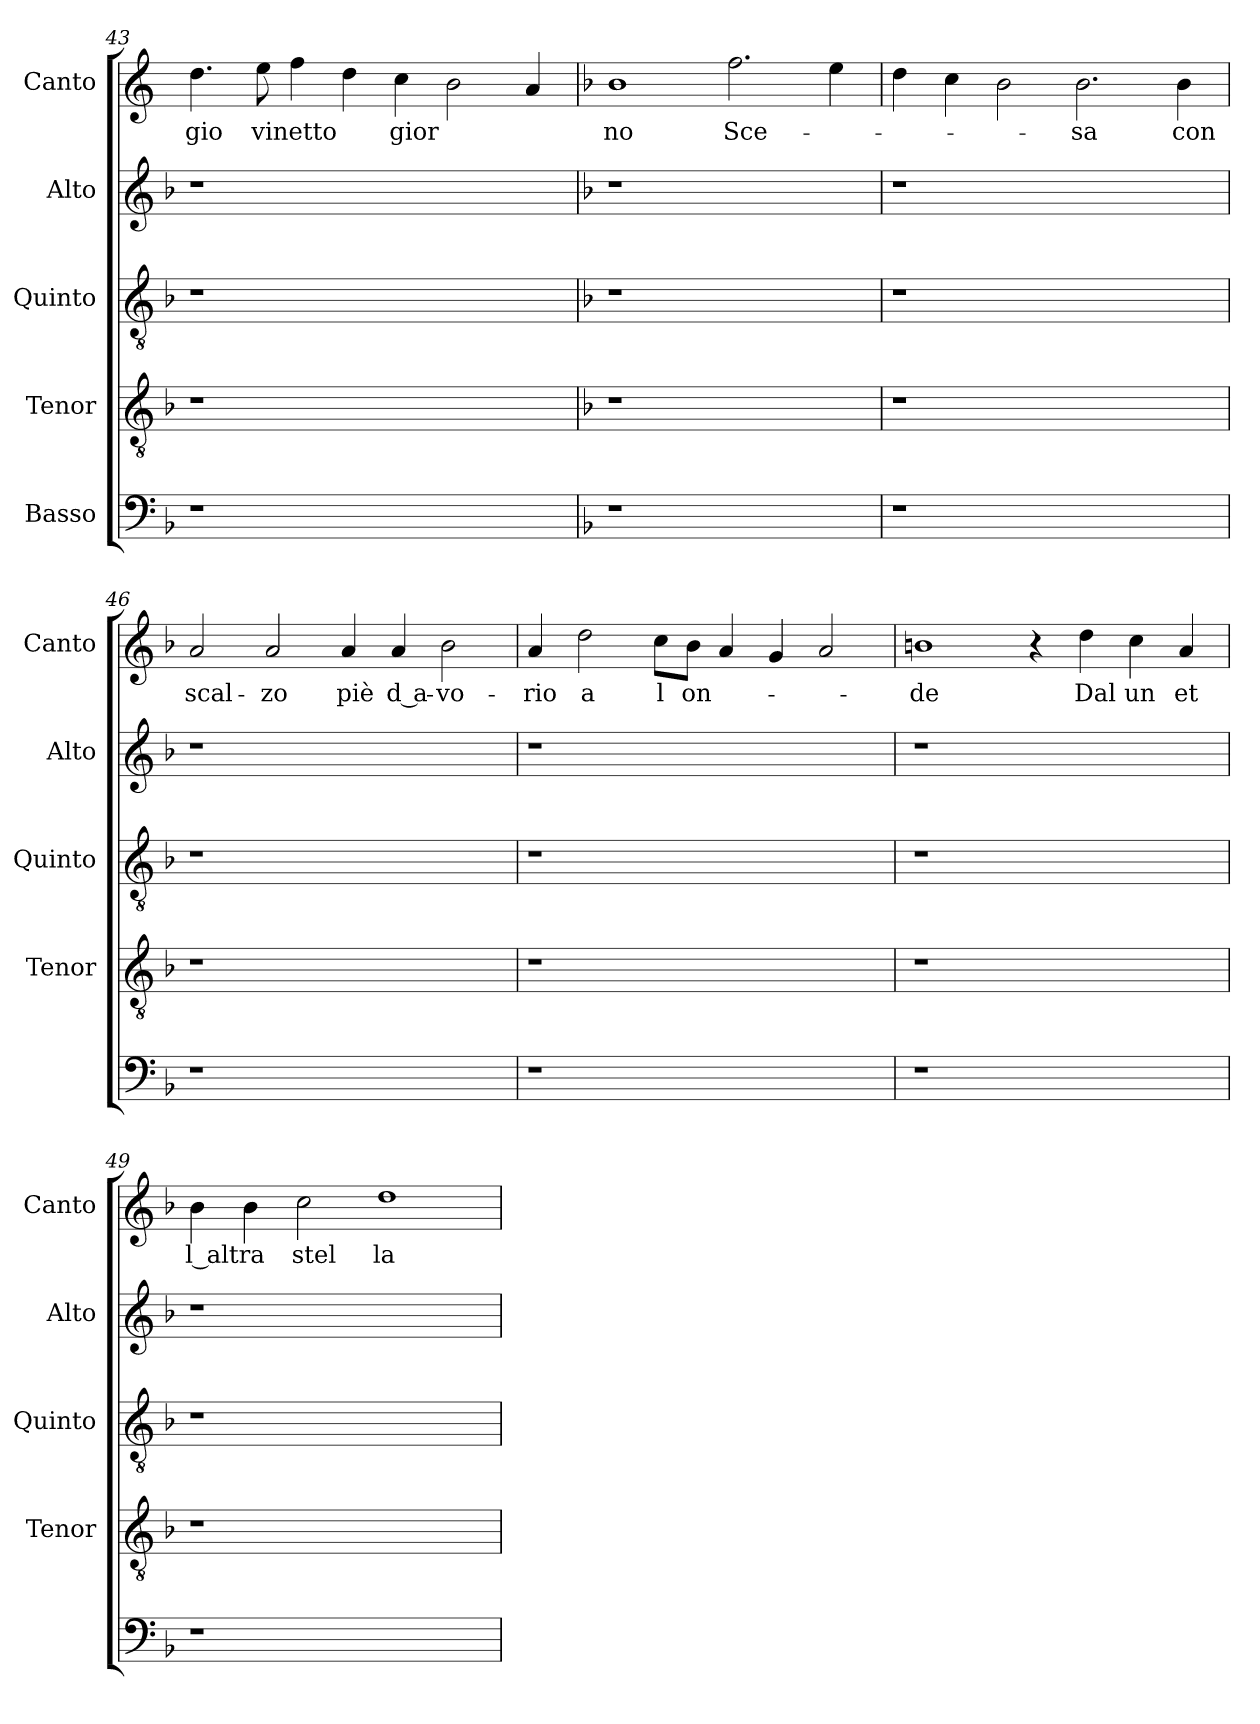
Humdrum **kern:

**kern	**kern	**kern	**kern	**kern	**text
*part5	*part4	*part3	*part2	*part1	*part1
*staff5	*staff4	*staff3	*staff2	*staff1	*staff1
*I"Basso	*I"Tenor	*I"Quinto	*I"Alto	*I"Canto	*
*	*I'Tenor	*I'Quinto	*I'Alto	*I'Canto	*
*clefF4	*clefGv2	*clefGv2	*clefG2	*clefG2	*
*k[b-]	*k[b-]	*k[b-]	*k[b-]	*k[]	*
*F:	*F:	*F:	*F:	*C:	*
=43	=43	=43	=43	=43	=43
!	!	!	!	!	!LO:LY:b
1r	1r	1r	1r	4.dd\	gio
!	!	!	!	!	!LO:LY:b
.	.	.	.	8ee\	vinetto
.	.	.	.	4ff\	.
.	.	.	.	4dd\	.
!	!	!	!	!	!LO:LY:b
1ryy	1ryy	1ryy	1ryy	4cc\	gior
.	.	.	.	2b\	.
.	.	.	.	4a/	.
!!LO:LB:g=z
=44	=44	=44	=44	=44	=44
*	*	*	*	*k[b-]	*
*	*	*	*	*F:	*
!	!	!	!	!	!LO:LY:b
1r	1r	1r	1r	1b-	no
!	!	!	!	!	!LO:LY:b
1ryy	1ryy	1ryy	1ryy	2.ff\	Sce-
.	.	.	.	4ee\	.
=45	=45	=45	=45	=45	=45
1r	1r	1r	1r	4dd\	.
.	.	.	.	4cc\	.
.	.	.	.	2b-\	.
!	!	!	!	!	!LO:LY:b
1ryy	1ryy	1ryy	1ryy	2.b-\	-sa
!	!	!	!	!	!LO:LY:b
.	.	.	.	4b-\	con
=46	=46	=46	=46	=46	=46
!	!	!	!	!	!LO:LY:b
1r	1r	1r	1r	2a/	scal-
!	!	!	!	!	!LO:LY:b
.	.	.	.	2a/	-zo
!	!	!	!	!	!LO:LY:b
1ryy	1ryy	1ryy	1ryy	4a/	piè
!	!	!	!	!	!LO:LY:b:rj
.	.	.	.	4a/	d a-
!	!	!	!	!	!LO:LY:b
.	.	.	.	2b-\	-vo-
=47	=47	=47	=47	=47	=47
!	!	!	!	!	!LO:LY:b
1r	1r	1r	1r	4a/	-rio
!	!	!	!	!	!LO:LY:b
.	.	.	.	2dd\	a
!	!	!	!	!	!LO:LY:b:rj
.	.	.	.	8cc\L	l
!	!	!	!	!	!LO:LY:b
.	.	.	.	8b-\J	on-
1ryy	1ryy	1ryy	1ryy	4a/	.
.	.	.	.	4g/	.
.	.	.	.	2a/	.
=48	=48	=48	=48	=48	=48
!	!	!	!	!	!LO:LY:b
1r	1r	1r	1r	1bn	-de
1ryy	1ryy	1ryy	1ryy	4r	.
!	!	!	!	!	!LO:LY:b
.	.	.	.	4dd\	Dal
!	!	!	!	!	!LO:LY:b
.	.	.	.	4cc\	un
!	!	!	!	!	!LO:LY:b
.	.	.	.	4a/	et
!!LO:LB:g=z
=49	=49	=49	=49	=49	=49
!	!	!	!	!	!LO:LY:b:rj
1r	1r	1r	1r	4b-\	l altra
.	.	.	.	4b-\	.
!	!	!	!	!	!LO:LY:b
.	.	.	.	2cc\	stel
!	!	!	!	!	!LO:LY:b
1ryy	1ryy	1ryy	1ryy	1dd	la
=	=	=	=	=	=
*-	*-	*-	*-	*-	*-
